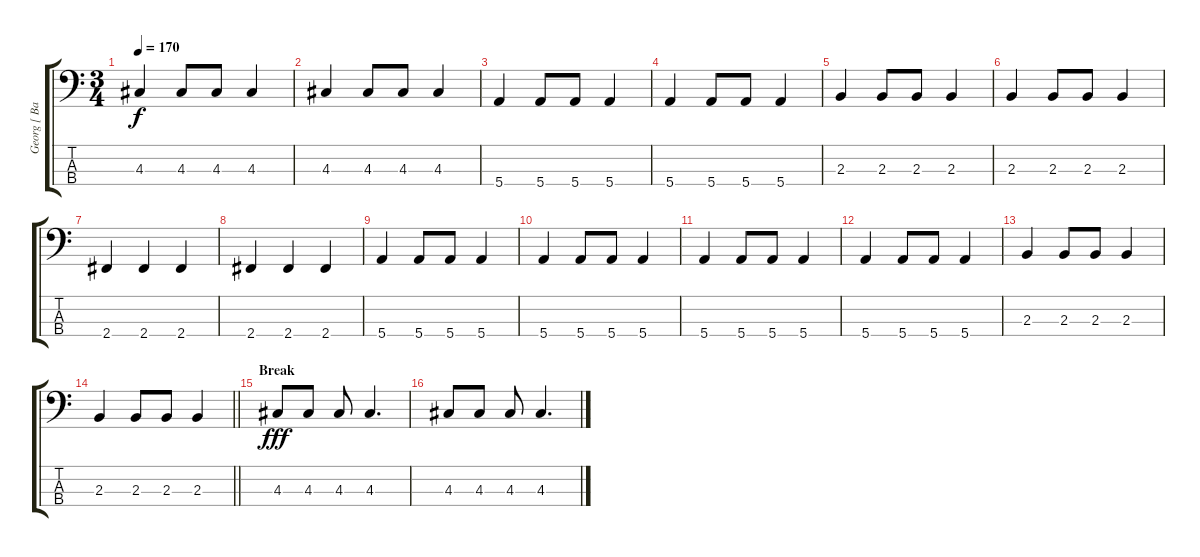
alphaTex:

\track ("Georg [ Bass ]" "Georg [ Ba") {instrument electricbassfinger}
\staff {score tabs}
\tuning (G2 D2 A1 E1) {hide}
\ts (3 4)
\tempo 170
\clef f4
\ks c
4.3.4{dy f} 4.3.8 4.3.8 4.3.4 |
4.3.4 4.3.8 4.3.8 4.3.4 |
5.4.4 5.4.8 5.4.8 5.4.4 |
5.4.4 5.4.8 5.4.8 5.4.4 |
2.3.4 2.3.8 2.3.8 2.3.4 |
2.3.4 2.3.8 2.3.8 2.3.4 |
2.4.4 2.4.4 2.4.4 |
2.4.4 2.4.4 2.4.4 |
5.4.4 5.4.8 5.4.8 5.4.4 |
5.4.4 5.4.8 5.4.8 5.4.4 |
5.4.4 5.4.8 5.4.8 5.4.4 |
5.4.4 5.4.8 5.4.8 5.4.4 |
2.3.4 2.3.8 2.3.8 2.3.4 |
\barLineRight lightlight
2.3.4 2.3.8 2.3.8 2.3.4 |
\section ("" "Break")
4.3.8{dy fff} 4.3.8 4.3.8 4.3.4{d} |
4.3.8 4.3.8 4.3.8 4.3.4{d}
